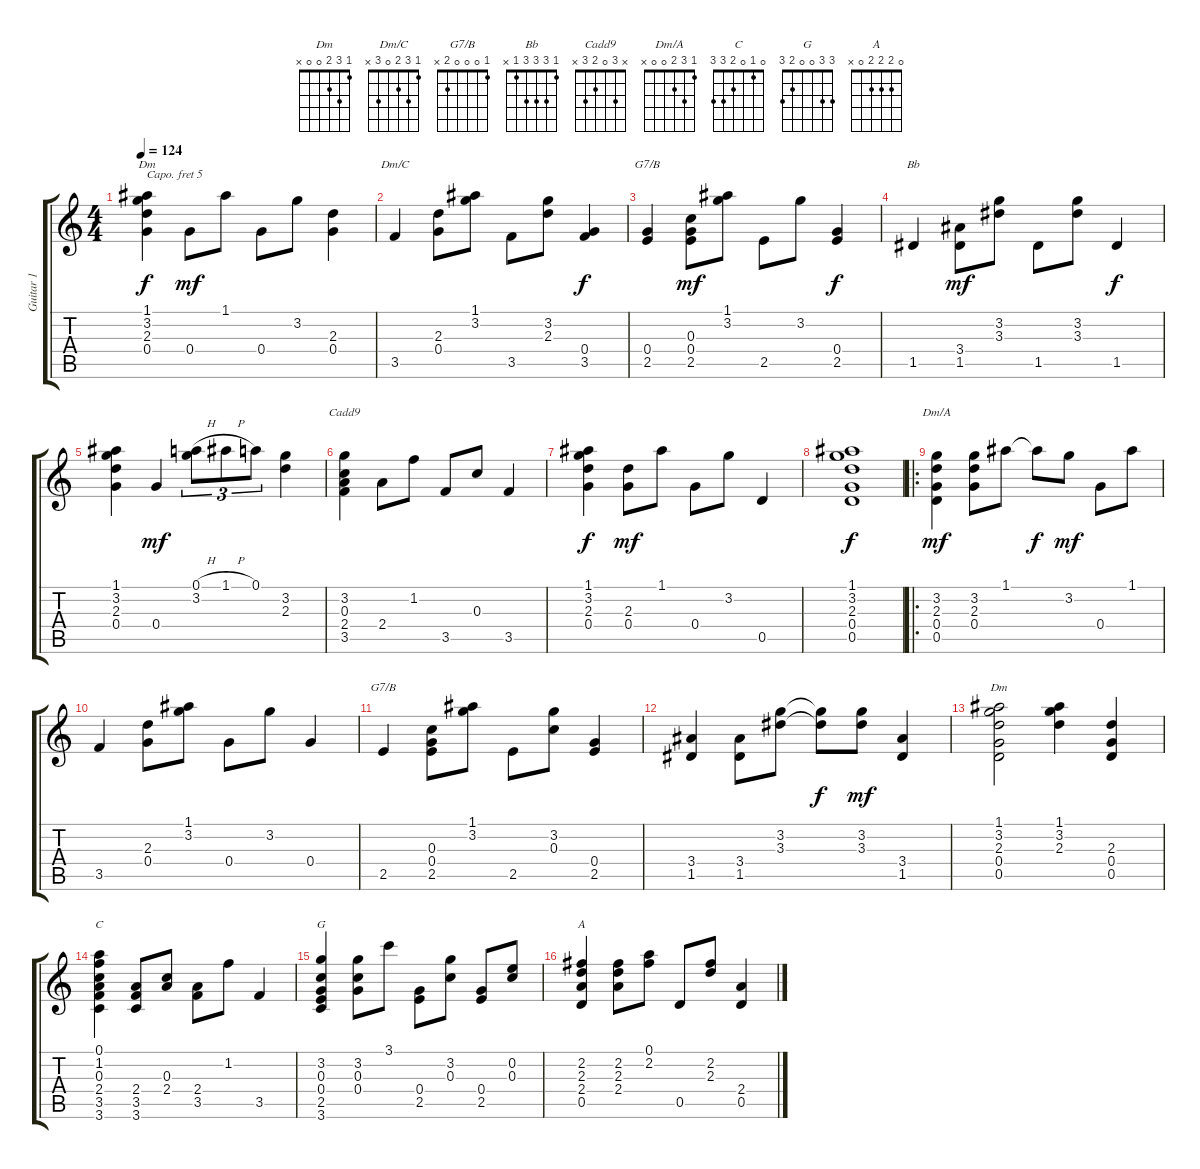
\track ("Guitar 1" "Guitar 1") {instrument acousticguitarsteel}
\staff {score tabs}
\capo 5
\tuning (E4 B3 G3 D3 A2 E2) {hide}
\chord ("Dm" 1 3 2 0 x x)
\chord ("Dm/C" 1 3 2 0 3 x)
\chord ("G7/B" 1 3 0 0 2 x)
\chord ("Bb" 1 3 3 3 1 x)
\chord ("Cadd9" x 3 0 2 3 x)
\chord ("Dm/A" 1 3 2 0 0 x)
\chord ("G7/B" 1 0 0 0 2 x)
\chord ("Dm" 1 3 2 0 0 x)
\chord ("C" 0 1 0 2 3 3)
\chord ("G" 3 3 0 0 2 3)
\chord ("A" 0 2 2 2 0 x)
\ts (4 4)
\tempo 124
\clef g2
\ks c
(1.1 3.2 2.3 0.4).4{ch "Dm" dy f instrument acousticguitarsteel} 0.4.8{dy mf} 1.1.8 0.4.8 3.2.8 (2.3 0.4).4 |
3.5.4{ch "Dm/C"} (2.3 0.4).8 (1.1 3.2).8 3.5.8 (3.2 2.3).8 (0.4 3.5).4{dy f} |
(0.4 2.5).4{ch "G7/B"} (0.3 0.4 2.5).8{dy mf} (1.1 3.2).8 2.5.8 3.2.8 (0.4 2.5).4{dy f} |
1.5.4{ch "Bb"} (3.4 1.5).8{dy mf} (3.2 3.3).8 1.5.8 (3.2 3.3).8 1.5.4{dy f} |
(1.1 3.2 2.3 0.4).4 0.4.4{dy mf} (0.1{h} 3.2).8{tu (3 2)} 1.1{h}.8{tu (3 2)} 0.1.8{tu (3 2)} (3.2 2.3).4 |
(3.2 0.3 2.4 3.5).4{ch "Cadd9"} 2.4.8 1.2.8 3.5.8 0.3.8 3.5.4 |
(1.1 3.2 2.3 0.4).4{dy f} (2.3 0.4).8{dy mf} 1.1.8 0.4.8 3.2.8 0.5.4 |
(1.1 3.2 2.3 0.4 0.5).1{dy f} |
\ro
(3.2 2.3 0.4 0.5).4{ch "Dm/A" dy mf} (3.2 2.3 0.4).8 1.1.8 1.1{t}.8{dy f} 3.2.8{dy mf} 0.4.8 1.1.8 |
3.5.4 (2.3 0.4).8 (1.1 3.2).8 0.4.8 3.2.8 0.4.4 |
2.5.4{ch "G7/B"} (0.3 0.4 2.5).8 (1.1 3.2).8 2.5.8 (3.2 0.3).8 (0.4 2.5).4 |
(3.4 1.5).4 (3.4 1.5).8 (3.2 3.3).8 (3.2{t} 3.3{t}).8{dy f} (3.2 3.3).8{dy mf} (3.4 1.5).4 |
(1.1 3.2 2.3 0.4 0.5).2{ch "Dm"} (1.1 3.2 2.3).4 (2.3 0.4 0.5).4 |
(0.1 1.2 0.3 2.4 3.5 3.6).4{ch "C"} (2.4 3.5 3.6).8 (0.3 2.4).8 (2.4 3.5).8 1.2.8 3.5.4 |
(3.2 0.3 0.4 2.5 3.6).4{ch "G"} (3.2 0.3 0.4).8 3.1.8 (0.4 2.5).8 (3.2 0.3).8 (0.4 2.5).8 (0.2 0.3).8 |
(2.2 2.3 2.4 0.5).4{ch "A"} (2.2 2.3 2.4).8 (0.1 2.2).8 0.5.8 (2.2 2.3).8 (2.4 0.5).4
